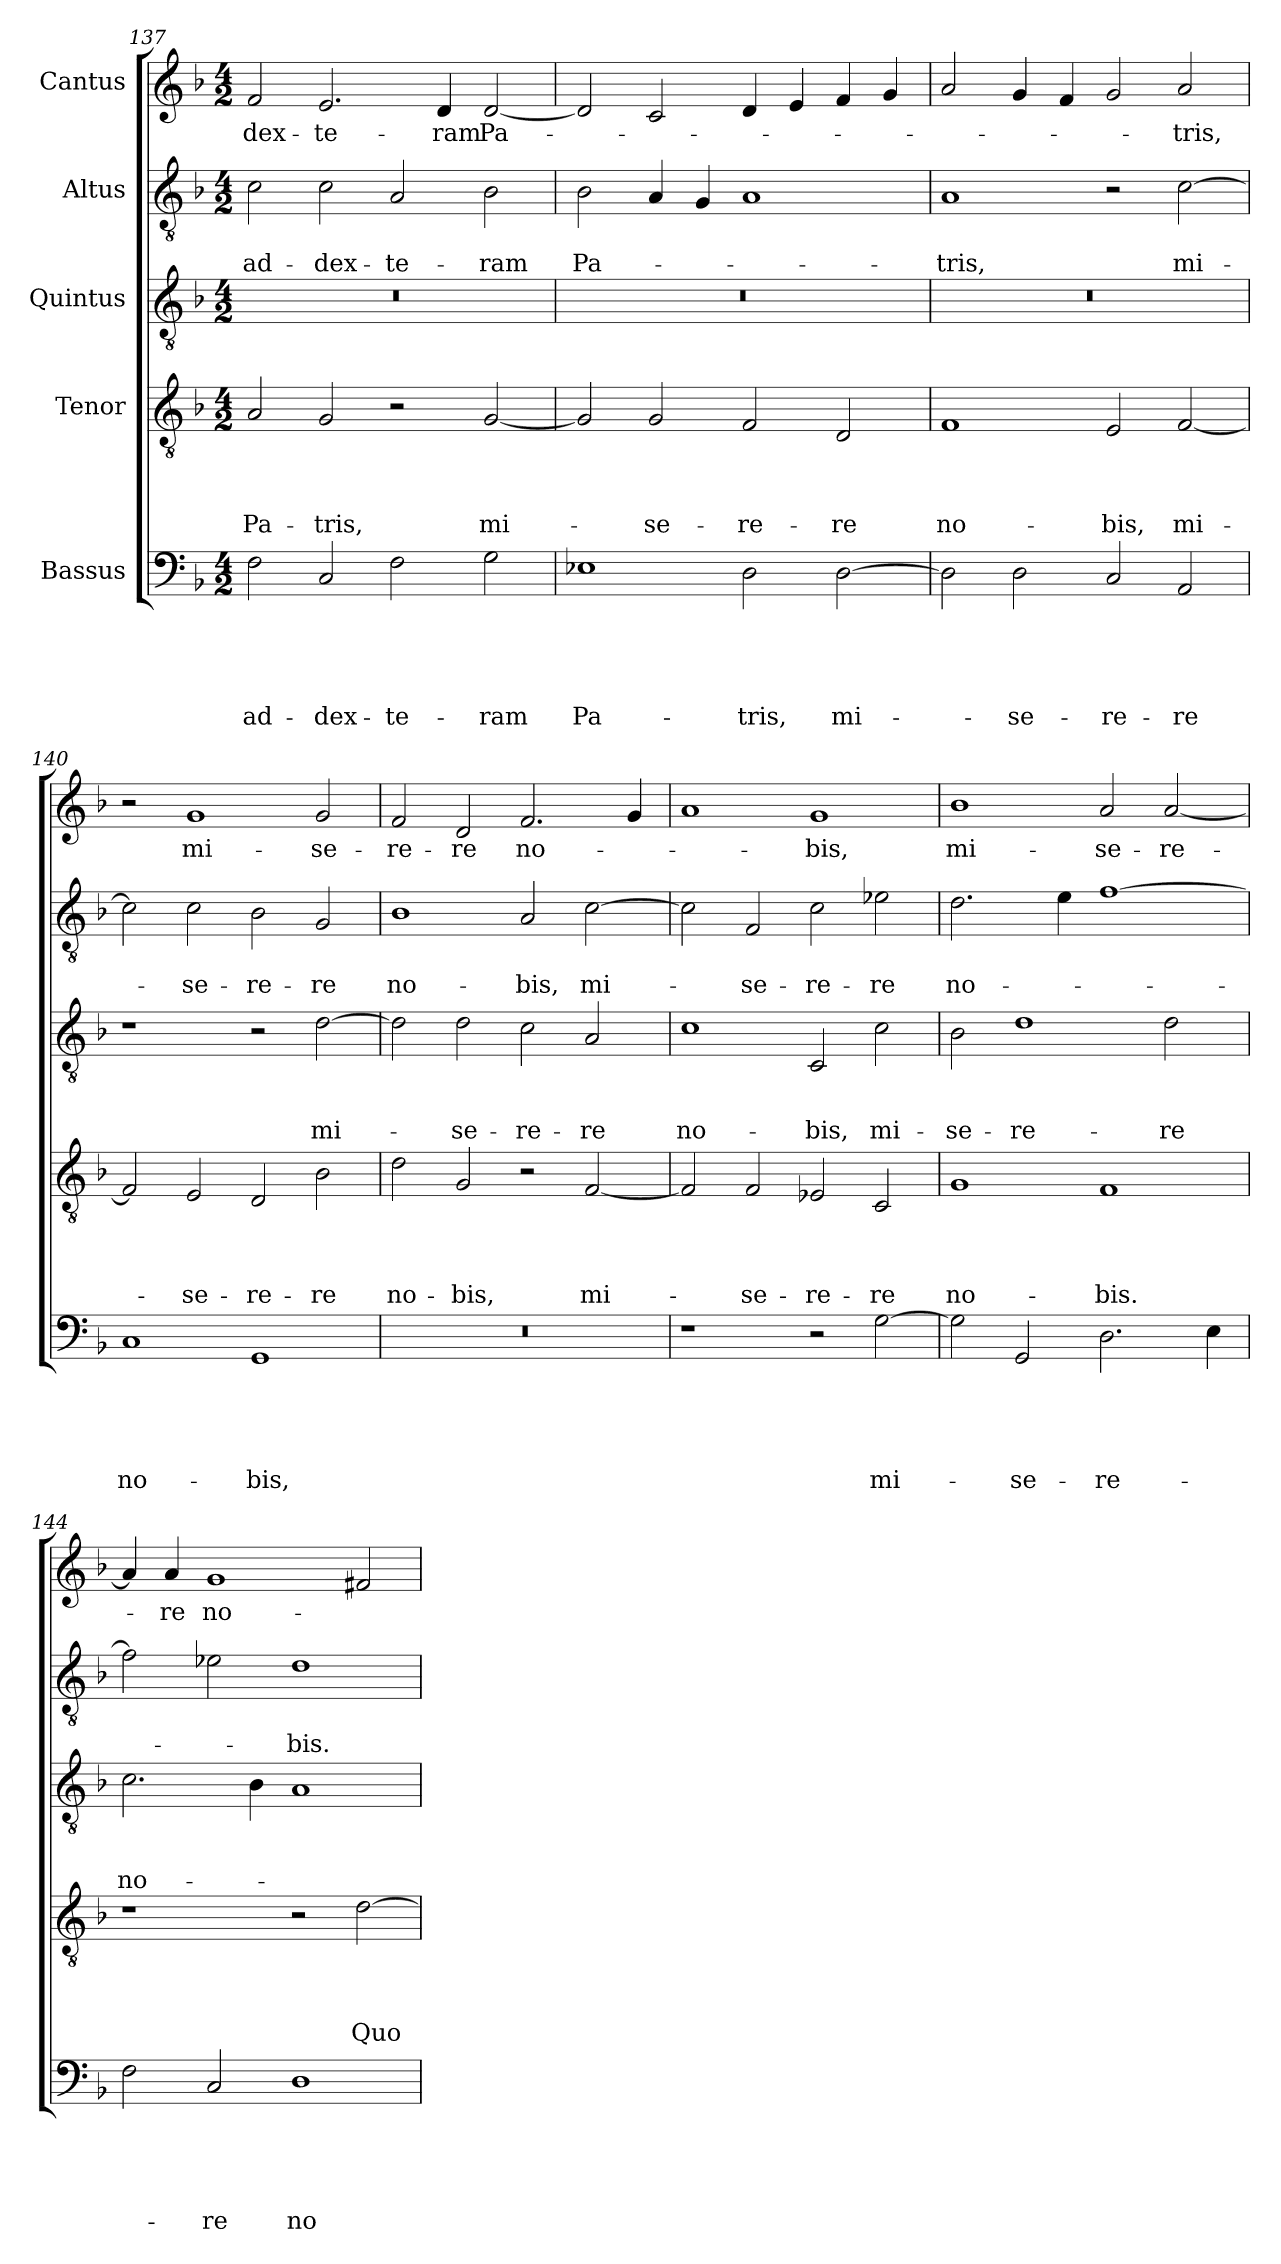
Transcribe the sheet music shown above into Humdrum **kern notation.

**kern	**text	**text	**text	**text	**text	**kern	**text	**text	**text	**text	**kern	**text	**text	**text	**kern	**text	**text	**kern	**text
*part5	*part5	*part5	*part5	*part5	*part5	*part4	*part4	*part4	*part4	*part4	*part3	*part3	*part3	*part3	*part2	*part2	*part2	*part1	*part1
*staff5	*staff5	*staff5	*staff5	*staff5	*staff5	*staff4	*staff4	*staff4	*staff4	*staff4	*staff3	*staff3	*staff3	*staff3	*staff2	*staff2	*staff2	*staff1	*staff1
*I"Bassus	*	*	*	*	*	*I"Tenor	*	*	*	*	*I"Quintus	*	*	*	*I"Altus	*	*	*I"Cantus	*
*clefF4	*	*	*	*	*	*clefGv2	*	*	*	*	*clefGv2	*	*	*	*clefGv2	*	*	*clefG2	*
*k[b-]	*	*	*	*	*	*k[b-]	*	*	*	*	*k[b-]	*	*	*	*k[b-]	*	*	*k[b-]	*
*M4/2	*	*	*	*	*	*M4/2	*	*	*	*	*M4/2	*	*	*	*M4/2	*	*	*M4/2	*
=137	=137	=137	=137	=137	=137	=137	=137	=137	=137	=137	=137	=137	=137	=137	=137	=137	=137	=137	=137
2F\	.	.	.	.	ad-	2A/	.	.	.	Pa-	0r	.	.	.	2c\	.	ad-	2f/	dex-
2C/	.	.	.	.	dex-	2G/	.	.	.	-tris,	.	.	.	.	2c\	.	dex-	2.e/	-te-
2F\	.	.	.	.	-te-	2r	.	.	.	.	.	.	.	.	2A/	.	-te-	.	.
.	.	.	.	.	.	.	.	.	.	.	.	.	.	.	.	.	.	4d/	-ram
2G\	.	.	.	.	-ram	[2G/	.	.	.	mi-	.	.	.	.	2B-\	.	-ram	[2d/	Pa-
=138	=138	=138	=138	=138	=138	=138	=138	=138	=138	=138	=138	=138	=138	=138	=138	=138	=138	=138	=138
1E-X\	.	.	.	.	Pa-	2G/]	.	.	.	.	0r	.	.	.	2B-\	.	Pa-	2d/]	.
.	.	.	.	.	.	2G/	.	.	.	-se-	.	.	.	.	4A/	.	.	2c/	.
.	.	.	.	.	.	.	.	.	.	.	.	.	.	.	4G/	.	.	.	.
2D\	.	.	.	.	-tris,	2F/	.	.	.	-re-	.	.	.	.	1A/	.	.	4d/	.
.	.	.	.	.	.	.	.	.	.	.	.	.	.	.	.	.	.	4e/	.
[2D\	.	.	.	.	mi-	2D/	.	.	.	-re	.	.	.	.	.	.	.	4f/	.
.	.	.	.	.	.	.	.	.	.	.	.	.	.	.	.	.	.	4g/	.
=139	=139	=139	=139	=139	=139	=139	=139	=139	=139	=139	=139	=139	=139	=139	=139	=139	=139	=139	=139
2D\]	.	.	.	.	.	1F/	.	.	.	no-	0r	.	.	.	1A/	.	-tris,	2a/	.
2D\	.	.	.	.	-se-	.	.	.	.	.	.	.	.	.	.	.	.	4g/	.
.	.	.	.	.	.	.	.	.	.	.	.	.	.	.	.	.	.	4f/	.
2C/	.	.	.	.	-re-	2E/	.	.	.	-bis,	.	.	.	.	2r	.	.	2g/	.
2AA/	.	.	.	.	-re	[2F/	.	.	.	mi-	.	.	.	.	[2c\	.	mi-	2a/	-tris,
=140	=140	=140	=140	=140	=140	=140	=140	=140	=140	=140	=140	=140	=140	=140	=140	=140	=140	=140	=140
1C/	.	.	.	.	no-	2F/]	.	.	.	.	1r	.	.	.	2c\]	.	.	2r	.
.	.	.	.	.	.	2E/	.	.	.	-se-	.	.	.	.	2c\	.	-se-	1g/	mi-
1GG/	.	.	.	.	-bis,	2D/	.	.	.	-re-	2r	.	.	.	2B-\	.	-re-	.	.
.	.	.	.	.	.	2B-\	.	.	.	-re	[2d\	.	.	mi-	2G/	.	-re	2g/	-se-
=141	=141	=141	=141	=141	=141	=141	=141	=141	=141	=141	=141	=141	=141	=141	=141	=141	=141	=141	=141
0r	.	.	.	.	.	2d\	.	.	.	no-	2d\]	.	.	.	1B-\	.	no-	2f/	-re-
.	.	.	.	.	.	2G/	.	.	.	-bis,	2d\	.	.	-se-	.	.	.	2d/	-re
.	.	.	.	.	.	2r	.	.	.	.	2c\	.	.	-re-	2A/	.	-bis,	2.f/	no-
.	.	.	.	.	.	[2F/	.	.	.	mi-	2A/	.	.	-re	[2c\	.	mi-	.	.
.	.	.	.	.	.	.	.	.	.	.	.	.	.	.	.	.	.	4g/	.
=142	=142	=142	=142	=142	=142	=142	=142	=142	=142	=142	=142	=142	=142	=142	=142	=142	=142	=142	=142
1r	.	.	.	.	.	2F/]	.	.	.	.	1c\	.	.	no-	2c\]	.	.	1a/	.
.	.	.	.	.	.	2F/	.	.	.	-se-	.	.	.	.	2F/	.	-se-	.	.
2r	.	.	.	.	.	2E-X/	.	.	.	-re-	2C/	.	.	-bis,	2c\	.	-re-	1g/	-bis,
[2G\	.	.	.	.	mi-	2C/	.	.	.	-re	2c\	.	.	mi-	2e-X\	.	-re	.	.
=143	=143	=143	=143	=143	=143	=143	=143	=143	=143	=143	=143	=143	=143	=143	=143	=143	=143	=143	=143
2G\]	.	.	.	.	.	1G/	.	.	.	no-	2B-\	.	.	-se-	2.d\	.	no-	1b-\	mi-
2GG/	.	.	.	.	-se-	.	.	.	.	.	1d\	.	.	-re-	.	.	.	.	.
.	.	.	.	.	.	.	.	.	.	.	.	.	.	.	4e\	.	.	.	.
2.D\	.	.	.	.	-re-	1F/	.	.	.	-bis.	.	.	.	.	[1f\	.	.	2a/	-se-
.	.	.	.	.	.	.	.	.	.	.	2d\	.	.	-re	.	.	.	[2a/	-re-
4E\	.	.	.	.	.	.	.	.	.	.	.	.	.	.	.	.	.	.	.
=144	=144	=144	=144	=144	=144	=144	=144	=144	=144	=144	=144	=144	=144	=144	=144	=144	=144	=144	=144
2F\	.	.	.	.	.	1r	.	.	.	.	2.c\	.	.	no-	2f\]	.	.	4a/]	.
.	.	.	.	.	.	.	.	.	.	.	.	.	.	.	.	.	.	4a/	-re
2C/	.	.	.	.	-re	.	.	.	.	.	.	.	.	.	2e-X\	.	.	1g/	no-
.	.	.	.	.	.	.	.	.	.	.	4B-\	.	.	.	.	.	.	.	.
1D\	.	.	.	.	no-	2r	.	.	.	.	1A/	.	.	.	1d\	.	-bis.	.	.
.	.	.	.	.	.	[2d\	.	.	.	Quo-	.	.	.	.	.	.	.	2f#X/	.
=	=	=	=	=	=	=	=	=	=	=	=	=	=	=	=	=	=	=	=
*-	*-	*-	*-	*-	*-	*-	*-	*-	*-	*-	*-	*-	*-	*-	*-	*-	*-	*-	*-
